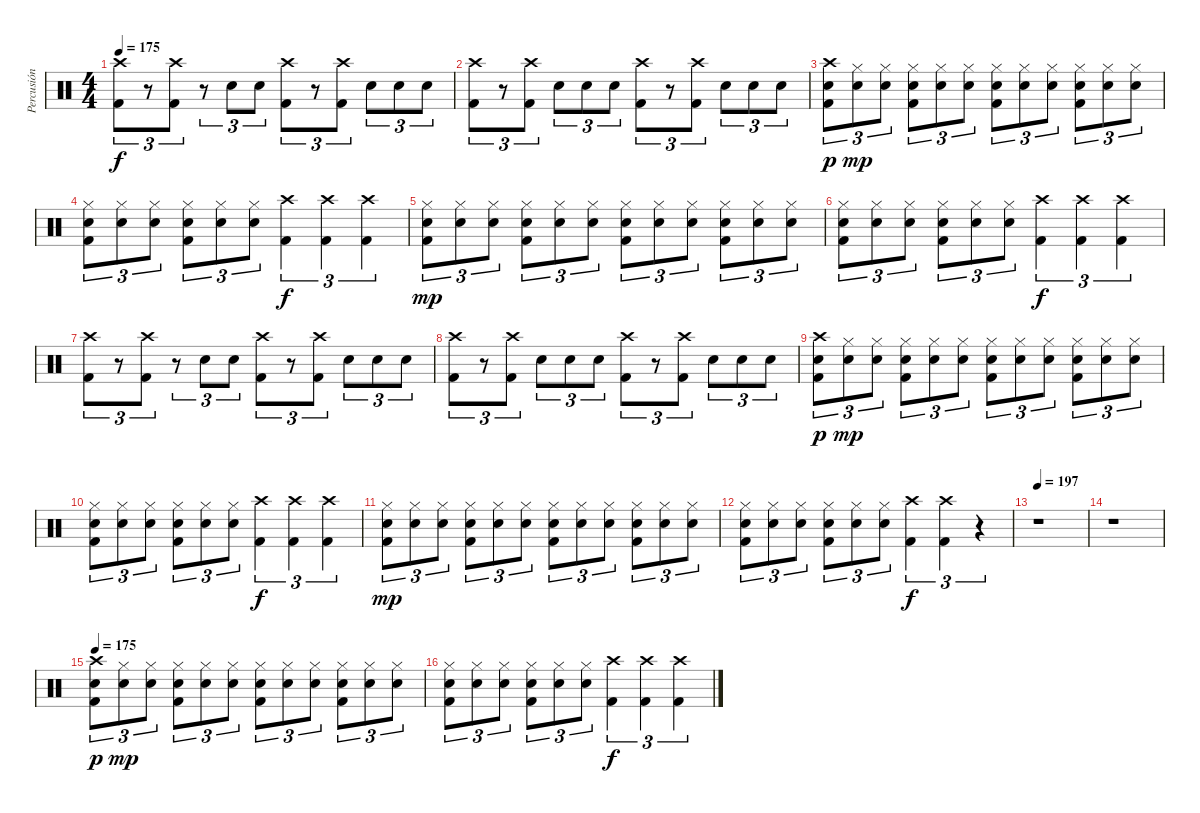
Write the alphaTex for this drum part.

\track ("Percusión" "Percusión") {instrument percussion}
\staff {score}
\articulation defaults
\ts (4 4)
\tempo 175
\clef neutral
\ks c
("Crash high (hit)" "Kick (hit) 2").8{tu (3 2) dy f} r.8{tu (3 2)} ("Crash high (hit)" "Kick (hit) 2").8{tu (3 2)} r.8{tu (3 2)} "Snare (hit) 2".8{tu (3 2)} "Snare (hit) 2".8{tu (3 2)} ("Crash high (hit)" "Kick (hit) 2").8{tu (3 2)} r.8{tu (3 2)} ("Crash high (hit)" "Kick (hit) 2").8{tu (3 2)} "Snare (hit) 2".8{tu (3 2)} "Snare (hit) 2".8{tu (3 2)} "Snare (hit) 2".8{tu (3 2)} |
("Crash high (hit)" "Kick (hit) 2").8{tu (3 2)} r.8{tu (3 2)} ("Crash high (hit)" "Kick (hit) 2").8{tu (3 2)} "Snare (hit) 2".8{tu (3 2)} "Snare (hit) 2".8{tu (3 2)} "Snare (hit) 2".8{tu (3 2)} ("Crash high (hit)" "Kick (hit) 2").8{tu (3 2)} r.8{tu (3 2)} ("Crash high (hit)" "Kick (hit) 2").8{tu (3 2)} "Snare (hit) 2".8{tu (3 2)} "Snare (hit) 2".8{tu (3 2)} "Snare (hit) 2".8{tu (3 2)} |
("Snare (hit) 2" "Kick (hit) 2" "Crash high (hit)").8{tu (3 2) dy p} ("Snare (hit) 2" "Hi-Hat (closed)").8{tu (3 2) dy mp} ("Snare (hit) 2" "Hi-Hat (closed)").8{tu (3 2)} ("Snare (hit) 2" "Kick (hit) 2" "Hi-Hat (closed)").8{tu (3 2)} ("Snare (hit) 2" "Hi-Hat (closed)").8{tu (3 2)} ("Snare (hit) 2" "Hi-Hat (closed)").8{tu (3 2)} ("Snare (hit) 2" "Kick (hit) 2" "Hi-Hat (closed)").8{tu (3 2)} ("Snare (hit) 2" "Hi-Hat (closed)").8{tu (3 2)} ("Snare (hit) 2" "Hi-Hat (closed)").8{tu (3 2)} ("Snare (hit) 2" "Kick (hit) 2" "Hi-Hat (closed)").8{tu (3 2)} ("Snare (hit) 2" "Hi-Hat (closed)").8{tu (3 2)} ("Snare (hit) 2" "Hi-Hat (closed)").8{tu (3 2)} |
("Snare (hit) 2" "Kick (hit) 2" "Hi-Hat (closed)").8{tu (3 2)} ("Snare (hit) 2" "Hi-Hat (closed)").8{tu (3 2)} ("Snare (hit) 2" "Hi-Hat (closed)").8{tu (3 2)} ("Snare (hit) 2" "Kick (hit) 2" "Hi-Hat (closed)").8{tu (3 2)} ("Snare (hit) 2" "Hi-Hat (closed)").8{tu (3 2)} ("Snare (hit) 2" "Hi-Hat (closed)").8{tu (3 2)} ("Crash high (hit)" "Kick (hit) 2").4{tu (3 2) dy f} ("Crash high (hit)" "Kick (hit) 2").4{tu (3 2)} ("Crash high (hit)" "Kick (hit) 2").4{tu (3 2)} |
("Snare (hit) 2" "Kick (hit) 2" "Hi-Hat (closed)").8{tu (3 2) dy mp} ("Snare (hit) 2" "Hi-Hat (closed)").8{tu (3 2)} ("Snare (hit) 2" "Hi-Hat (closed)").8{tu (3 2)} ("Snare (hit) 2" "Kick (hit) 2" "Hi-Hat (closed)").8{tu (3 2)} ("Snare (hit) 2" "Hi-Hat (closed)").8{tu (3 2)} ("Snare (hit) 2" "Hi-Hat (closed)").8{tu (3 2)} ("Snare (hit) 2" "Kick (hit) 2" "Hi-Hat (closed)").8{tu (3 2)} ("Snare (hit) 2" "Hi-Hat (closed)").8{tu (3 2)} ("Snare (hit) 2" "Hi-Hat (closed)").8{tu (3 2)} ("Snare (hit) 2" "Kick (hit) 2" "Hi-Hat (closed)").8{tu (3 2)} ("Snare (hit) 2" "Hi-Hat (closed)").8{tu (3 2)} ("Snare (hit) 2" "Hi-Hat (closed)").8{tu (3 2)} |
("Snare (hit) 2" "Kick (hit) 2" "Hi-Hat (closed)").8{tu (3 2)} ("Snare (hit) 2" "Hi-Hat (closed)").8{tu (3 2)} ("Snare (hit) 2" "Hi-Hat (closed)").8{tu (3 2)} ("Snare (hit) 2" "Kick (hit) 2" "Hi-Hat (closed)").8{tu (3 2)} ("Snare (hit) 2" "Hi-Hat (closed)").8{tu (3 2)} ("Snare (hit) 2" "Hi-Hat (closed)").8{tu (3 2)} ("Crash high (hit)" "Kick (hit) 2").4{tu (3 2) dy f} ("Crash high (hit)" "Kick (hit) 2").4{tu (3 2)} ("Crash high (hit)" "Kick (hit) 2").4{tu (3 2)} |
("Crash high (hit)" "Kick (hit) 2").8{tu (3 2)} r.8{tu (3 2)} ("Crash high (hit)" "Kick (hit) 2").8{tu (3 2)} r.8{tu (3 2)} "Snare (hit) 2".8{tu (3 2)} "Snare (hit) 2".8{tu (3 2)} ("Crash high (hit)" "Kick (hit) 2").8{tu (3 2)} r.8{tu (3 2)} ("Crash high (hit)" "Kick (hit) 2").8{tu (3 2)} "Snare (hit) 2".8{tu (3 2)} "Snare (hit) 2".8{tu (3 2)} "Snare (hit) 2".8{tu (3 2)} |
("Crash high (hit)" "Kick (hit) 2").8{tu (3 2)} r.8{tu (3 2)} ("Crash high (hit)" "Kick (hit) 2").8{tu (3 2)} "Snare (hit) 2".8{tu (3 2)} "Snare (hit) 2".8{tu (3 2)} "Snare (hit) 2".8{tu (3 2)} ("Crash high (hit)" "Kick (hit) 2").8{tu (3 2)} r.8{tu (3 2)} ("Crash high (hit)" "Kick (hit) 2").8{tu (3 2)} "Snare (hit) 2".8{tu (3 2)} "Snare (hit) 2".8{tu (3 2)} "Snare (hit) 2".8{tu (3 2)} |
("Snare (hit) 2" "Kick (hit) 2" "Crash high (hit)").8{tu (3 2) dy p} ("Snare (hit) 2" "Hi-Hat (closed)").8{tu (3 2) dy mp} ("Snare (hit) 2" "Hi-Hat (closed)").8{tu (3 2)} ("Snare (hit) 2" "Kick (hit) 2" "Hi-Hat (closed)").8{tu (3 2)} ("Snare (hit) 2" "Hi-Hat (closed)").8{tu (3 2)} ("Snare (hit) 2" "Hi-Hat (closed)").8{tu (3 2)} ("Snare (hit) 2" "Kick (hit) 2" "Hi-Hat (closed)").8{tu (3 2)} ("Snare (hit) 2" "Hi-Hat (closed)").8{tu (3 2)} ("Snare (hit) 2" "Hi-Hat (closed)").8{tu (3 2)} ("Snare (hit) 2" "Kick (hit) 2" "Hi-Hat (closed)").8{tu (3 2)} ("Snare (hit) 2" "Hi-Hat (closed)").8{tu (3 2)} ("Snare (hit) 2" "Hi-Hat (closed)").8{tu (3 2)} |
("Snare (hit) 2" "Kick (hit) 2" "Hi-Hat (closed)").8{tu (3 2)} ("Snare (hit) 2" "Hi-Hat (closed)").8{tu (3 2)} ("Snare (hit) 2" "Hi-Hat (closed)").8{tu (3 2)} ("Snare (hit) 2" "Kick (hit) 2" "Hi-Hat (closed)").8{tu (3 2)} ("Snare (hit) 2" "Hi-Hat (closed)").8{tu (3 2)} ("Snare (hit) 2" "Hi-Hat (closed)").8{tu (3 2)} ("Crash high (hit)" "Kick (hit) 2").4{tu (3 2) dy f} ("Crash high (hit)" "Kick (hit) 2").4{tu (3 2)} ("Crash high (hit)" "Kick (hit) 2").4{tu (3 2)} |
("Snare (hit) 2" "Kick (hit) 2" "Hi-Hat (closed)").8{tu (3 2) dy mp} ("Snare (hit) 2" "Hi-Hat (closed)").8{tu (3 2)} ("Snare (hit) 2" "Hi-Hat (closed)").8{tu (3 2)} ("Snare (hit) 2" "Kick (hit) 2" "Hi-Hat (closed)").8{tu (3 2)} ("Snare (hit) 2" "Hi-Hat (closed)").8{tu (3 2)} ("Snare (hit) 2" "Hi-Hat (closed)").8{tu (3 2)} ("Snare (hit) 2" "Kick (hit) 2" "Hi-Hat (closed)").8{tu (3 2)} ("Snare (hit) 2" "Hi-Hat (closed)").8{tu (3 2)} ("Snare (hit) 2" "Hi-Hat (closed)").8{tu (3 2)} ("Snare (hit) 2" "Kick (hit) 2" "Hi-Hat (closed)").8{tu (3 2)} ("Snare (hit) 2" "Hi-Hat (closed)").8{tu (3 2)} ("Snare (hit) 2" "Hi-Hat (closed)").8{tu (3 2)} |
("Snare (hit) 2" "Kick (hit) 2" "Hi-Hat (closed)").8{tu (3 2)} ("Snare (hit) 2" "Hi-Hat (closed)").8{tu (3 2)} ("Snare (hit) 2" "Hi-Hat (closed)").8{tu (3 2)} ("Snare (hit) 2" "Kick (hit) 2" "Hi-Hat (closed)").8{tu (3 2)} ("Snare (hit) 2" "Hi-Hat (closed)").8{tu (3 2)} ("Snare (hit) 2" "Hi-Hat (closed)").8{tu (3 2)} ("Crash high (hit)" "Kick (hit) 2").4{tu (3 2) dy f} ("Crash high (hit)" "Kick (hit) 2").4{tu (3 2)} r.4{tu (3 2)} |
\tempo 197
r.1 |
r.1 |
\tempo 175
("Snare (hit) 2" "Kick (hit) 2" "Crash high (hit)").8{tu (3 2) dy p} ("Snare (hit) 2" "Hi-Hat (closed)").8{tu (3 2) dy mp} ("Snare (hit) 2" "Hi-Hat (closed)").8{tu (3 2)} ("Snare (hit) 2" "Kick (hit) 2" "Hi-Hat (closed)").8{tu (3 2)} ("Snare (hit) 2" "Hi-Hat (closed)").8{tu (3 2)} ("Snare (hit) 2" "Hi-Hat (closed)").8{tu (3 2)} ("Snare (hit) 2" "Kick (hit) 2" "Hi-Hat (closed)").8{tu (3 2)} ("Snare (hit) 2" "Hi-Hat (closed)").8{tu (3 2)} ("Snare (hit) 2" "Hi-Hat (closed)").8{tu (3 2)} ("Snare (hit) 2" "Kick (hit) 2" "Hi-Hat (closed)").8{tu (3 2)} ("Snare (hit) 2" "Hi-Hat (closed)").8{tu (3 2)} ("Snare (hit) 2" "Hi-Hat (closed)").8{tu (3 2)} |
("Snare (hit) 2" "Kick (hit) 2" "Hi-Hat (closed)").8{tu (3 2)} ("Snare (hit) 2" "Hi-Hat (closed)").8{tu (3 2)} ("Snare (hit) 2" "Hi-Hat (closed)").8{tu (3 2)} ("Snare (hit) 2" "Kick (hit) 2" "Hi-Hat (closed)").8{tu (3 2)} ("Snare (hit) 2" "Hi-Hat (closed)").8{tu (3 2)} ("Snare (hit) 2" "Hi-Hat (closed)").8{tu (3 2)} ("Crash high (hit)" "Kick (hit) 2").4{tu (3 2) dy f} ("Crash high (hit)" "Kick (hit) 2").4{tu (3 2)} ("Crash high (hit)" "Kick (hit) 2").4{tu (3 2)}
